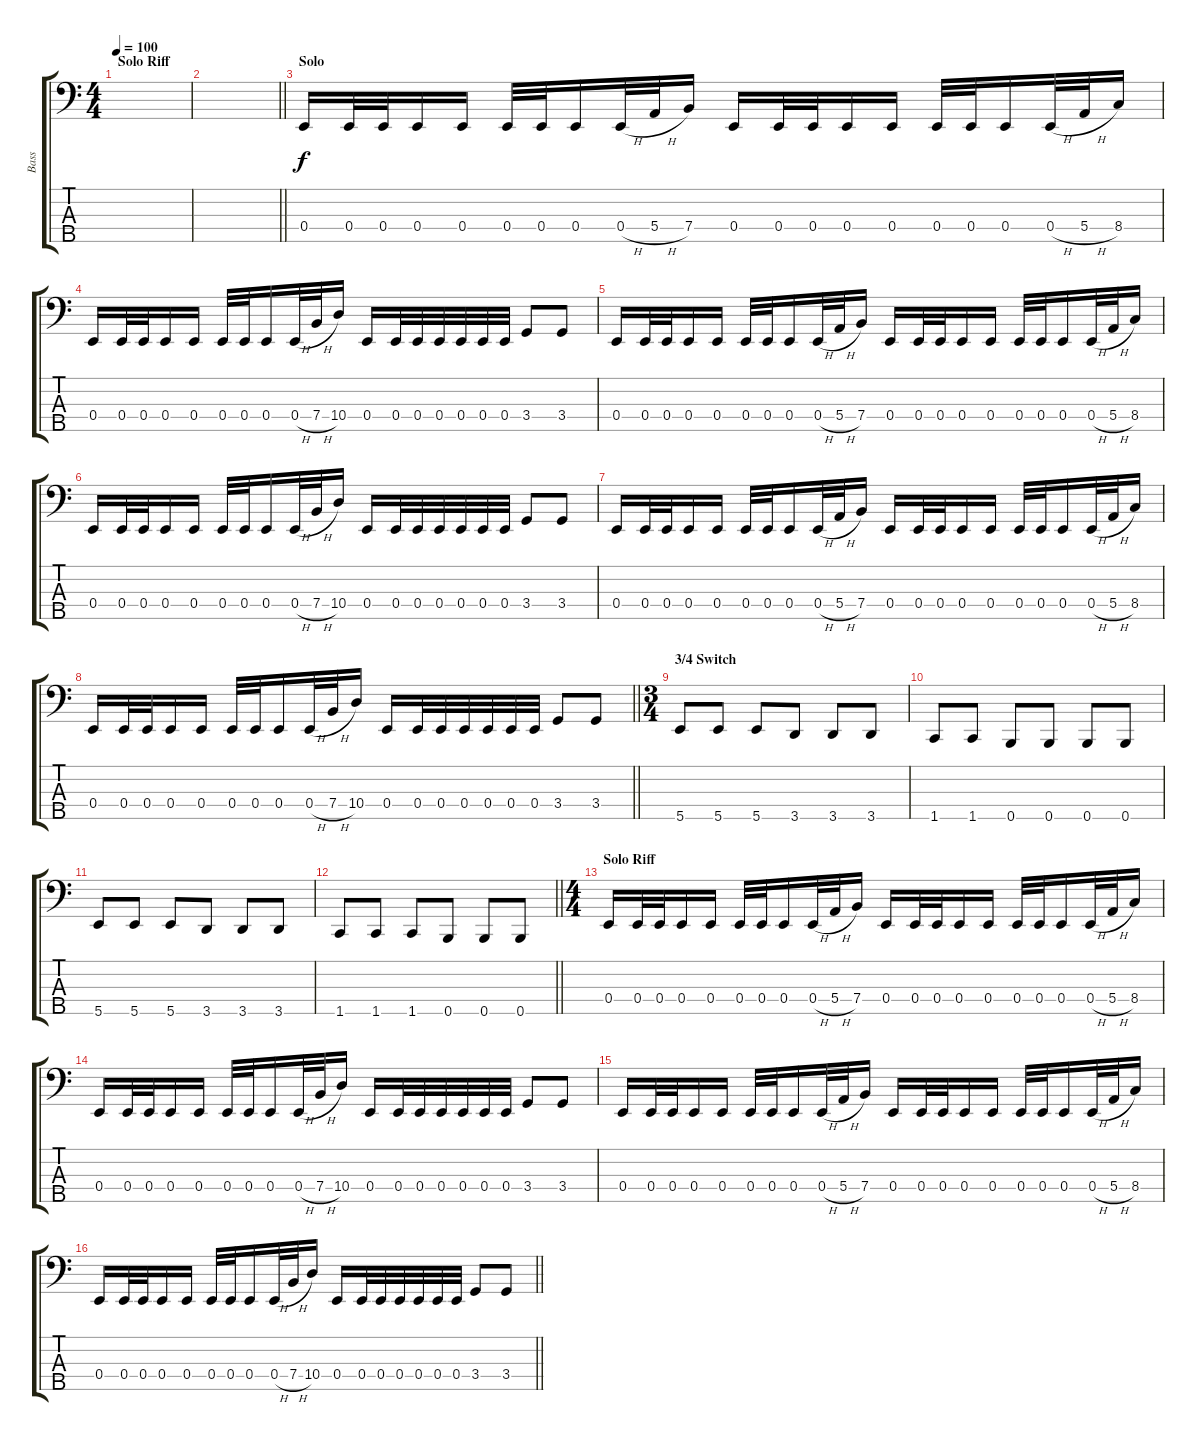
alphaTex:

\track ("Bass" "Bass") {instrument electricbasspick}
\staff {score tabs}
\tuning (G2 D2 A1 E1 B0) {hide}
\ts (4 4)
\section ("" "Solo Riff")
\tempo 100
\clef f4
\ks c
|
\barLineRight lightlight
|
\section ("" "Solo")
0.4.16 0.4.32 0.4.32 0.4.16 0.4.16 0.4.32 0.4.32 0.4.16 0.4{h}.32 5.4{h}.32 7.4.16 0.4.16 0.4.32 0.4.32 0.4.16 0.4.16 0.4.32 0.4.32 0.4.16 0.4{h}.32 5.4{h}.32 8.4.16 |
0.4.16 0.4.32 0.4.32 0.4.16 0.4.16 0.4.32 0.4.32 0.4.16 0.4{h}.32 7.4{h}.32 10.4.16 0.4.16 0.4.32 0.4.32 0.4.32 0.4.32 0.4.32 0.4.32 3.4.8 3.4.8 |
0.4.16 0.4.32 0.4.32 0.4.16 0.4.16 0.4.32 0.4.32 0.4.16 0.4{h}.32 5.4{h}.32 7.4.16 0.4.16 0.4.32 0.4.32 0.4.16 0.4.16 0.4.32 0.4.32 0.4.16 0.4{h}.32 5.4{h}.32 8.4.16 |
0.4.16 0.4.32 0.4.32 0.4.16 0.4.16 0.4.32 0.4.32 0.4.16 0.4{h}.32 7.4{h}.32 10.4.16 0.4.16 0.4.32 0.4.32 0.4.32 0.4.32 0.4.32 0.4.32 3.4.8 3.4.8 |
0.4.16 0.4.32 0.4.32 0.4.16 0.4.16 0.4.32 0.4.32 0.4.16 0.4{h}.32 5.4{h}.32 7.4.16 0.4.16 0.4.32 0.4.32 0.4.16 0.4.16 0.4.32 0.4.32 0.4.16 0.4{h}.32 5.4{h}.32 8.4.16 |
\barLineRight lightlight
0.4.16 0.4.32 0.4.32 0.4.16 0.4.16 0.4.32 0.4.32 0.4.16 0.4{h}.32 7.4{h}.32 10.4.16 0.4.16 0.4.32 0.4.32 0.4.32 0.4.32 0.4.32 0.4.32 3.4.8 3.4.8 |
\ts (3 4)
\section ("" "3/4 Switch")
5.5.8 5.5.8 5.5.8 3.5.8 3.5.8 3.5.8 |
1.5.8 1.5.8 0.5.8 0.5.8 0.5.8 0.5.8 |
5.5.8 5.5.8 5.5.8 3.5.8 3.5.8 3.5.8 |
\barLineRight lightlight
1.5.8 1.5.8 1.5.8 0.5.8 0.5.8 0.5.8 |
\ts (4 4)
\section ("" "Solo Riff")
0.4.16 0.4.32 0.4.32 0.4.16 0.4.16 0.4.32 0.4.32 0.4.16 0.4{h}.32 5.4{h}.32 7.4.16 0.4.16 0.4.32 0.4.32 0.4.16 0.4.16 0.4.32 0.4.32 0.4.16 0.4{h}.32 5.4{h}.32 8.4.16 |
0.4.16 0.4.32 0.4.32 0.4.16 0.4.16 0.4.32 0.4.32 0.4.16 0.4{h}.32 7.4{h}.32 10.4.16 0.4.16 0.4.32 0.4.32 0.4.32 0.4.32 0.4.32 0.4.32 3.4.8 3.4.8 |
0.4.16 0.4.32 0.4.32 0.4.16 0.4.16 0.4.32 0.4.32 0.4.16 0.4{h}.32 5.4{h}.32 7.4.16 0.4.16 0.4.32 0.4.32 0.4.16 0.4.16 0.4.32 0.4.32 0.4.16 0.4{h}.32 5.4{h}.32 8.4.16 |
\barLineRight lightlight
0.4.16 0.4.32 0.4.32 0.4.16 0.4.16 0.4.32 0.4.32 0.4.16 0.4{h}.32 7.4{h}.32 10.4.16 0.4.16 0.4.32 0.4.32 0.4.32 0.4.32 0.4.32 0.4.32 3.4.8 3.4.8
